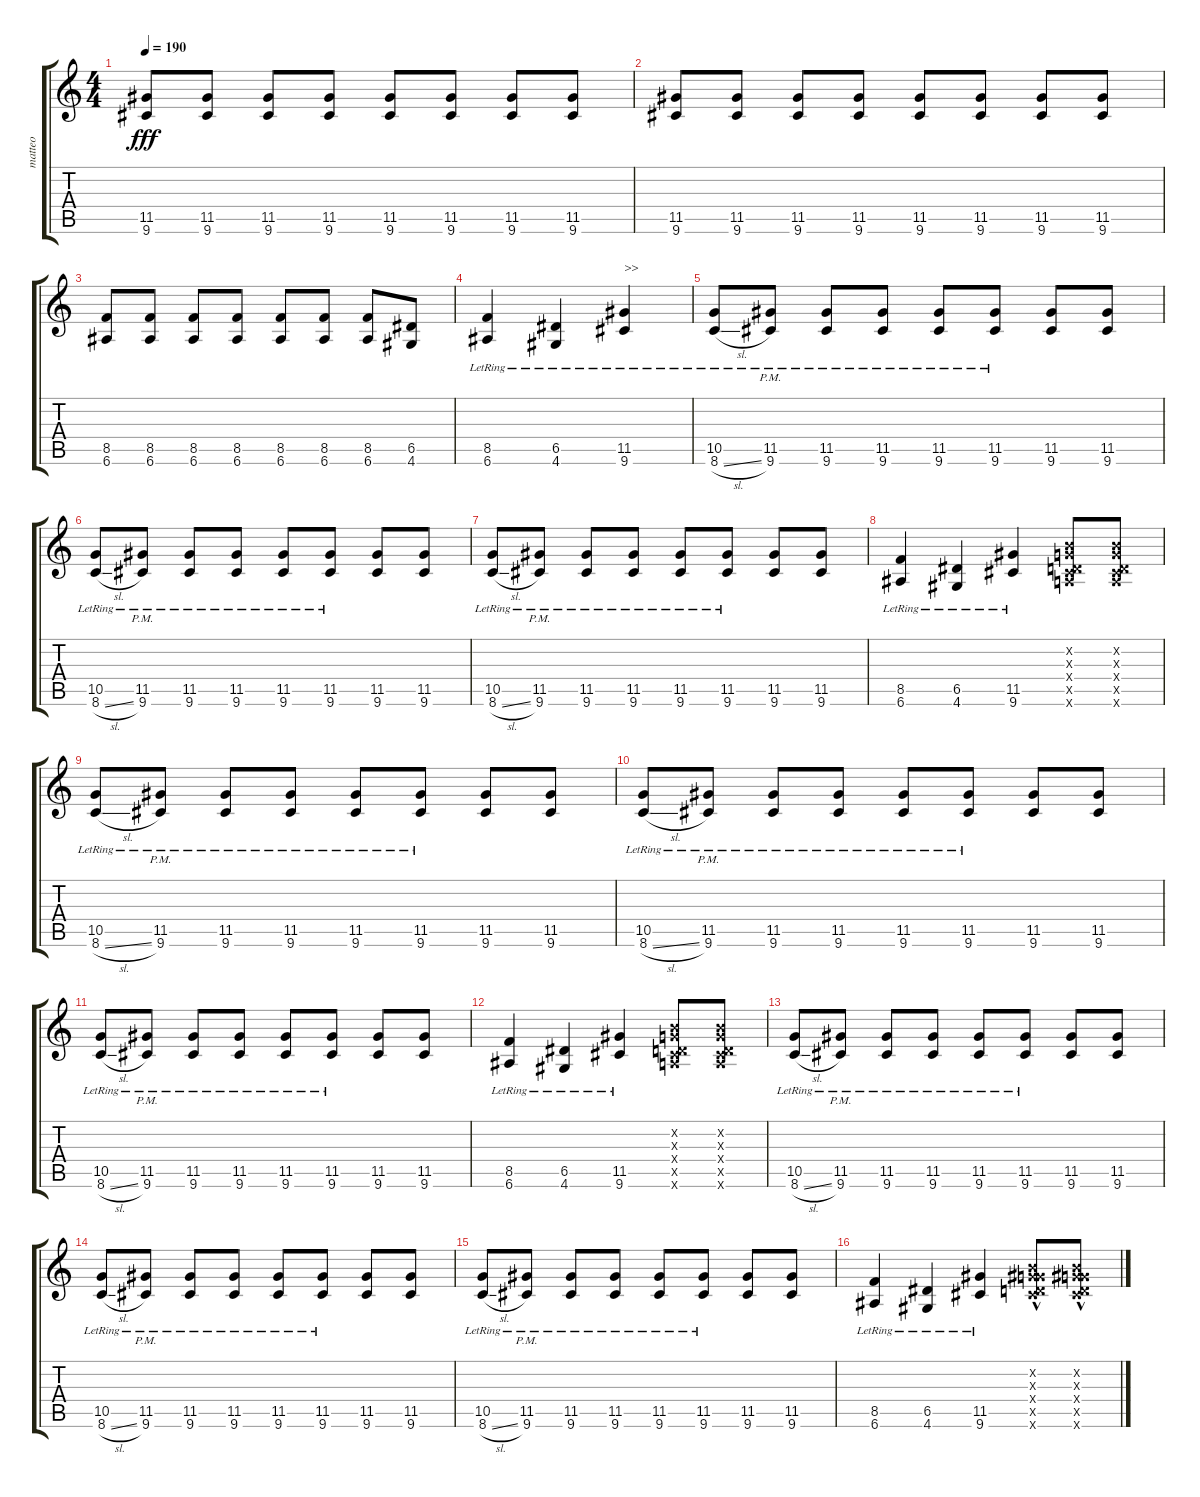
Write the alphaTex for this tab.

\track ("matteo" "matteo") {instrument distortionguitar}
\staff {score tabs}
\tuning (E4 B3 G3 D3 A2 E2) {hide}
\ts (4 4)
\tempo 190
\clef g2
\ks c
(11.5 9.6).8{dy fff} (11.5 9.6).8 (11.5 9.6).8 (11.5 9.6).8 (11.5 9.6).8 (11.5 9.6).8 (11.5 9.6).8 (11.5 9.6).8 |
(11.5 9.6).8 (11.5 9.6).8 (11.5 9.6).8 (11.5 9.6).8 (11.5 9.6).8 (11.5 9.6).8 (11.5 9.6).8 (11.5 9.6).8 |
(8.5 6.6).8 (8.5 6.6).8 (8.5 6.6).8 (8.5 6.6).8 (8.5 6.6).8 (8.5 6.6).8 (8.5 6.6).8 (6.5 4.6).8 |
(8.5{lr} 6.6{lr}).4 (6.5{lr} 4.6{lr}).4 (11.5{lr} 9.6{lr}).4{txt ">>"} |
(10.5{lr} 8.6{sl lr}).8 (11.5{pm lr} 9.6{pm lr}).8 (11.5{lr} 9.6{lr}).8 (11.5{lr} 9.6{lr}).8 (11.5{lr} 9.6{lr}).8 (11.5{lr} 9.6{lr}).8 (11.5 9.6).8 (11.5 9.6).8 |
(10.5{lr} 8.6{sl lr}).8 (11.5{pm lr} 9.6{pm lr}).8 (11.5{lr} 9.6{lr}).8 (11.5{lr} 9.6{lr}).8 (11.5{lr} 9.6{lr}).8 (11.5{lr} 9.6{lr}).8 (11.5 9.6).8 (11.5 9.6).8 |
(10.5{lr} 8.6{sl lr}).8 (11.5{pm lr} 9.6{pm lr}).8 (11.5{lr} 9.6{lr}).8 (11.5{lr} 9.6{lr}).8 (11.5{lr} 9.6{lr}).8 (11.5{lr} 9.6{lr}).8 (11.5 9.6).8 (11.5 9.6).8 |
(8.5{lr} 6.6{lr}).4 (6.5{lr} 4.6{lr}).4 (11.5{lr} 9.6{lr}).4 (0.2{x} 0.3{x} 0.4{x} 0.5{x} 9.6{x}).8 (0.2{x} 0.3{x} 0.4{x} 0.5{x} 9.6{x}).8 |
(10.5{lr} 8.6{sl lr}).8 (11.5{pm lr} 9.6{pm lr}).8 (11.5{lr} 9.6{lr}).8 (11.5{lr} 9.6{lr}).8 (11.5{lr} 9.6{lr}).8 (11.5{lr} 9.6{lr}).8 (11.5 9.6).8 (11.5 9.6).8 |
(10.5{lr} 8.6{sl lr}).8 (11.5{pm lr} 9.6{pm lr}).8 (11.5{lr} 9.6{lr}).8 (11.5{lr} 9.6{lr}).8 (11.5{lr} 9.6{lr}).8 (11.5{lr} 9.6{lr}).8 (11.5 9.6).8 (11.5 9.6).8 |
(10.5{lr} 8.6{sl lr}).8 (11.5{pm lr} 9.6{pm lr}).8 (11.5{lr} 9.6{lr}).8 (11.5{lr} 9.6{lr}).8 (11.5{lr} 9.6{lr}).8 (11.5{lr} 9.6{lr}).8 (11.5 9.6).8 (11.5 9.6).8 |
(8.5{lr} 6.6{lr}).4 (6.5{lr} 4.6{lr}).4 (11.5{lr} 9.6{lr}).4 (0.2{x} 0.3{x} 0.4{x} 0.5{x} 9.6{x}).8 (0.2{x} 0.3{x} 0.4{x} 0.5{x} 9.6{x}).8 |
(10.5{lr} 8.6{sl lr}).8 (11.5{pm lr} 9.6{pm lr}).8 (11.5{lr} 9.6{lr}).8 (11.5{lr} 9.6{lr}).8 (11.5{lr} 9.6{lr}).8 (11.5{lr} 9.6{lr}).8 (11.5 9.6).8 (11.5 9.6).8 |
(10.5{lr} 8.6{sl lr}).8 (11.5{pm lr} 9.6{pm lr}).8 (11.5{lr} 9.6{lr}).8 (11.5{lr} 9.6{lr}).8 (11.5{lr} 9.6{lr}).8 (11.5{lr} 9.6{lr}).8 (11.5 9.6).8 (11.5 9.6).8 |
(10.5{lr} 8.6{sl lr}).8 (11.5{pm lr} 9.6{pm lr}).8 (11.5{lr} 9.6{lr}).8 (11.5{lr} 9.6{lr}).8 (11.5{lr} 9.6{lr}).8 (11.5{lr} 9.6{lr}).8 (11.5 9.6).8 (11.5 9.6).8 |
(8.5{lr} 6.6{lr}).4 (6.5{lr} 4.6{lr}).4 (11.5{lr} 9.6{lr}).4 (0.2{x} 0.3{hac x} 0.4{hac x} 11.5{hac x} 9.6{hac x}).8 (0.2{x} 0.3{hac x} 0.4{hac x} 11.5{hac x} 9.6{hac x}).8
